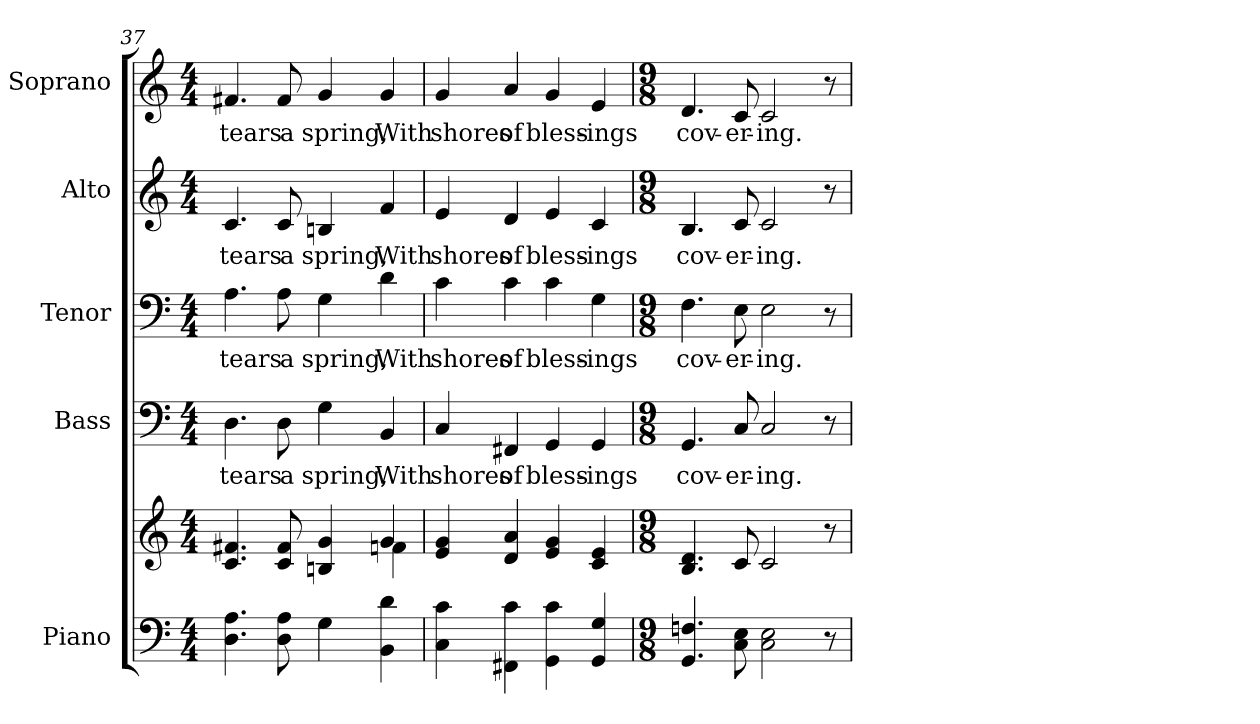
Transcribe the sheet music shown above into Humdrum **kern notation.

**kern	**kern	**kern	**text	**kern	**text	**kern	**text	**kern	**text
*part5	*part5	*part4	*part4	*part3	*part3	*part2	*part2	*part1	*part1
*staff6	*staff5	*staff4	*staff4	*staff3	*staff3	*staff2	*staff2	*staff1	*staff1
*I"Piano	*	*I"Bass	*	*I"Tenor	*	*I"Alto	*	*I"Soprano	*
*I'Pno.	*	*I'B.	*	*I'T.	*	*I'A.	*	*I'S.	*
*clefF4	*clefG2	*clefF4	*	*clefF4	*	*clefG2	*	*clefG2	*
*k[]	*k[]	*k[]	*	*k[]	*	*k[]	*	*k[]	*
*C:	*C:	*C:	*	*C:	*	*C:	*	*C:	*
*M4/4	*M4/4	*M4/4	*	*M4/4	*	*M4/4	*	*M4/4	*
=37	=37	=37	=37	=37	=37	=37	=37	=37	=37
*	*^	*	*	*	*	*	*	*	*
!	!	!	!	!LO:LY:b:color=#000000	!	!	!	!	!	!
!	!	!	!	!	!	!LO:LY:b:color=#000000	!	!	!	!
!	!	!	!	!	!	!	!	!LO:LY:b:color=#000000	!	!
!	!	!	!	!	!	!	!	!	!	!LO:LY:b:color=#000000
4.Di\ 4.Ai	4.ci/ 4.f#Xi	2ryy	4.Di\	tears	4.Ai\	tears	4.ci/	tears	4.f#Xi/	tears
!	!	!	!	!LO:LY:b:color=#000000	!	!	!	!	!	!
!	!	!	!	!	!	!LO:LY:b:color=#000000	!	!	!	!
!	!	!	!	!	!	!	!	!LO:LY:b:color=#000000	!	!
!	!	!	!	!	!	!	!	!	!	!LO:LY:b:color=#000000
8Di\ 8Ai	8ci/ 8f#i	.	8Di\	a	8Ai\	a	8ci/	a	8f#i/	a
!	!	!	!	!LO:LY:b:color=#000000	!	!	!	!	!	!
!	!	!	!	!	!	!LO:LY:b:color=#000000	!	!	!	!
!	!	!	!	!	!	!	!	!LO:LY:b:color=#000000	!	!
!	!	!	!	!	!	!	!	!	!	!LO:LY:b:color=#000000
4Gi\	4Bni/ 4gi	4ryy	4Gi\	spring,	4Gi\	spring,	4Bni/	spring,	4gi/	spring,
!	!	!	!	!LO:LY:b:color=#000000	!	!	!	!	!	!
!	!	!	!	!	!	!LO:LY:b:color=#000000	!	!	!	!
!	!	!	!	!	!	!	!	!LO:LY:b:color=#000000	!	!
!	!	!	!	!	!	!	!	!	!	!LO:LY:b:color=#000000
4BBi\ 4di	4gi/	4fni\	4BBi/	With	4di\	With	4fi/	With	4gi/	With
*	*v	*v	*	*	*	*	*	*	*	*
=38	=38	=38	=38	=38	=38	=38	=38	=38	=38
*	*^	*	*	*	*	*	*	*	*
!	!	!	!	!LO:LY:b:color=#000000	!	!	!	!	!	!
*	*v	*v	*	*	*	*	*	*	*	*
*	*^	*	*	*	*	*	*	*	*
!	!	!	!	!	!	!LO:LY:b:color=#000000	!	!	!	!
*	*v	*v	*	*	*	*	*	*	*	*
*	*^	*	*	*	*	*	*	*	*
!	!	!	!	!	!	!	!	!LO:LY:b:color=#000000	!	!
*	*v	*v	*	*	*	*	*	*	*	*
*	*^	*	*	*	*	*	*	*	*
!	!	!	!	!	!	!	!	!	!	!LO:LY:b:color=#000000
*	*v	*v	*	*	*	*	*	*	*	*
4Ci\ 4ci	4ei/ 4gi	4Ci/	shores	4ci\	shores	4ei/	shores	4gi/	shores
!	!	!	!LO:LY:b:color=#000000	!	!	!	!	!	!
!	!	!	!	!	!LO:LY:b:color=#000000	!	!	!	!
!	!	!	!	!	!	!	!LO:LY:b:color=#000000	!	!
!	!	!	!	!	!	!	!	!	!LO:LY:b:color=#000000
4FF#Xi\ 4ci	4di/ 4ai	4FF#Xi/	of	4ci\	of	4di/	of	4ai/	of
!	!	!	!LO:LY:b:color=#000000	!	!	!	!	!	!
!	!	!	!	!	!LO:LY:b:color=#000000	!	!	!	!
!	!	!	!	!	!	!	!LO:LY:b:color=#000000	!	!
!	!	!	!	!	!	!	!	!	!LO:LY:b:color=#000000
4GGi\ 4ci	4ei/ 4gi	4GGi/	bless-	4ci\	bless-	4ei/	bless-	4gi/	bless-
!	!	!	!LO:LY:b:color=#000000	!	!	!	!	!	!
!	!	!	!	!	!LO:LY:b:color=#000000	!	!	!	!
!	!	!	!	!	!	!	!LO:LY:b:color=#000000	!	!
!	!	!	!	!	!	!	!	!	!LO:LY:b:color=#000000
4GGi/ 4Gi	4ci/ 4ei	4GGi/	-ings	4Gi\	-ings	4ci/	-ings	4ei/	-ings
=39	=39	=39	=39	=39	=39	=39	=39	=39	=39
*M9/8	*M9/8	*M9/8	*	*M9/8	*	*M9/8	*	*M9/8	*
!	!	!	!LO:LY:b:color=#000000	!	!	!	!	!	!
!	!	!	!	!	!LO:LY:b:color=#000000	!	!	!	!
!	!	!	!	!	!	!	!LO:LY:b:color=#000000	!	!
!	!	!	!	!	!	!	!	!	!LO:LY:b:color=#000000
4.GGi/ 4.Fni	4.Bi/ 4.di	4.GGi/	cov-	4.Fi\	cov-	4.Bi/	cov-	4.di/	cov-
!	!	!	!LO:LY:b:color=#000000	!	!	!	!	!	!
!	!	!	!	!	!LO:LY:b:color=#000000	!	!	!	!
!	!	!	!	!	!	!	!LO:LY:b:color=#000000	!	!
!	!	!	!	!	!	!	!	!	!LO:LY:b:color=#000000
8Ci\ 8Ei	8ci/	8Ci/	-er-	8Ei\	-er-	8ci/	-er-	8ci/	-er-
!	!	!	!LO:LY:b:color=#000000	!	!	!	!	!	!
!	!	!	!	!	!LO:LY:b:color=#000000	!	!	!	!
!	!	!	!	!	!	!	!LO:LY:b:color=#000000	!	!
!	!	!	!	!	!	!	!	!	!LO:LY:b:color=#000000
2Ci\ 2Ei	2ci/	2Ci/	-ing.	2Ei\	-ing.	2ci/	-ing.	2ci/	-ing.
8r	8r	8r	.	8r	.	8r	.	8r	.
=	=	=	=	=	=	=	=	=	=
*-	*-	*-	*-	*-	*-	*-	*-	*-	*-
